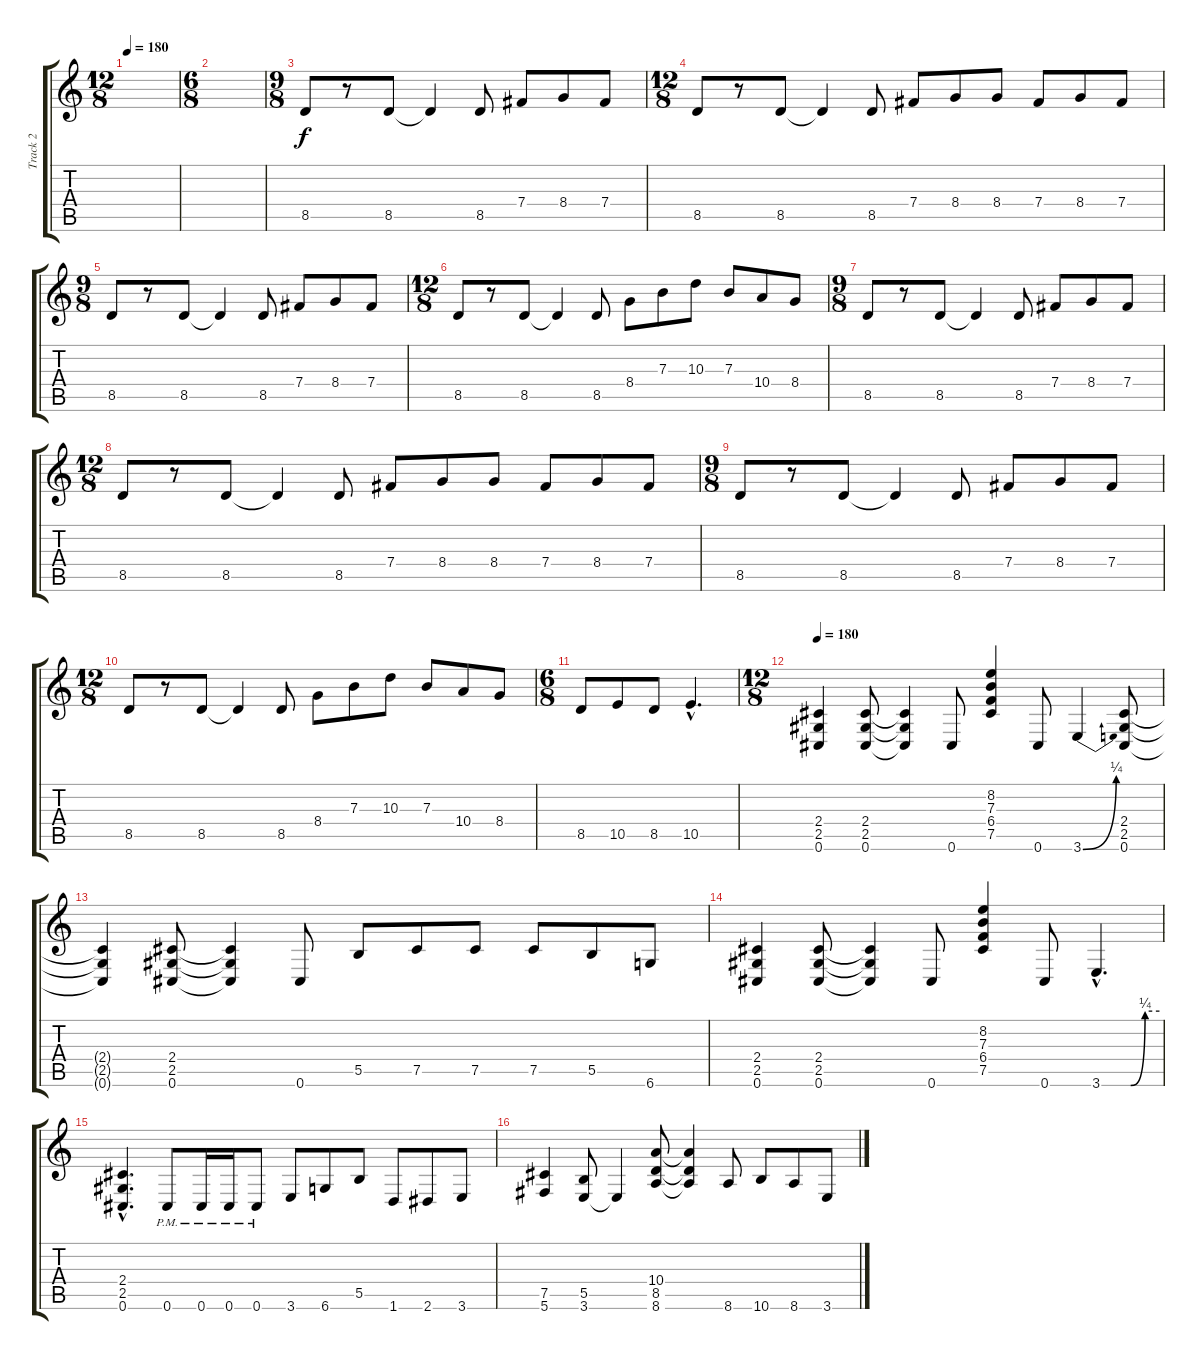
\track ("Track 2" "Track 2") {instrument distortionguitar}
\staff {score tabs}
\tuning (Db4 Ab3 E3 B2 Gb2 Db2) {hide}
\ts (12 8)
\tempo 180
\clef g2
\ks c
|
\ts (6 8)
|
\ts (9 8)
8.5.8 r.8 8.5.8 8.5{t}.4 8.5.8 7.4.8 8.4.8 7.4.8 |
\ts (12 8)
8.5.8 r.8 8.5.8 8.5{t}.4 8.5.8 7.4.8 8.4.8 8.4.8 7.4.8 8.4.8 7.4.8 |
\ts (9 8)
8.5.8 r.8 8.5.8 8.5{t}.4 8.5.8 7.4.8 8.4.8 7.4.8 |
\ts (12 8)
8.5.8 r.8 8.5.8 8.5{t}.4 8.5.8 8.4.8 7.3.8 10.3.8 7.3.8 10.4.8 8.4.8 |
\ts (9 8)
8.5.8 r.8 8.5.8 8.5{t}.4 8.5.8 7.4.8 8.4.8 7.4.8 |
\ts (12 8)
8.5.8 r.8 8.5.8 8.5{t}.4 8.5.8 7.4.8 8.4.8 8.4.8 7.4.8 8.4.8 7.4.8 |
\ts (9 8)
8.5.8 r.8 8.5.8 8.5{t}.4 8.5.8 7.4.8 8.4.8 7.4.8 |
\ts (12 8)
8.5.8 r.8 8.5.8 8.5{t}.4 8.5.8 8.4.8 7.3.8 10.3.8 7.3.8 10.4.8 8.4.8 |
\ts (6 8)
8.5.8 10.5.8 8.5.8 10.5{hac}.4{d} |
\ts (12 8)
\tempo 180
(2.4 2.5 0.6).4 (2.4 2.5 0.6).8 (2.4{t} 2.5{t} 0.6{t}).4 0.6.8 (8.2 7.3 6.4 7.5).4 0.6.8 3.6{be (bend 0 0 60 1)}.4 (2.4 2.5 0.6).8 |
(2.4{t} 2.5{t} 0.6{t}).4 (2.4 2.5 0.6).8 (2.4{t} 2.5{t} 0.6{t}).4 0.6.8 5.5.8 7.5.8 7.5.8 7.5.8 5.5.8 6.6.8 |
(2.4 2.5 0.6).4 (2.4 2.5 0.6).8 (2.4{t} 2.5{t} 0.6{t}).4 0.6.8 (8.2 7.3 6.4 7.5).4 0.6.8 3.6{be (custom 0 0 15 0 30 0 45 1 60 1) hac}.4{d} |
(2.4{hac} 2.5{hac} 0.6{hac}).4{d} 0.6{pm}.8 0.6{pm}.16 0.6{pm}.16 0.6{pm}.8 3.6.8 6.6.8 5.5.8 1.6.8 2.6.8 3.6.8 |
(7.5 5.6).4 (5.5 3.6).8 3.6{t}.4 (10.4 8.5 8.6).8 (10.4{t} 8.5{t} 8.6{t}).4 8.6.8 10.6.8 8.6.8 3.6.8
